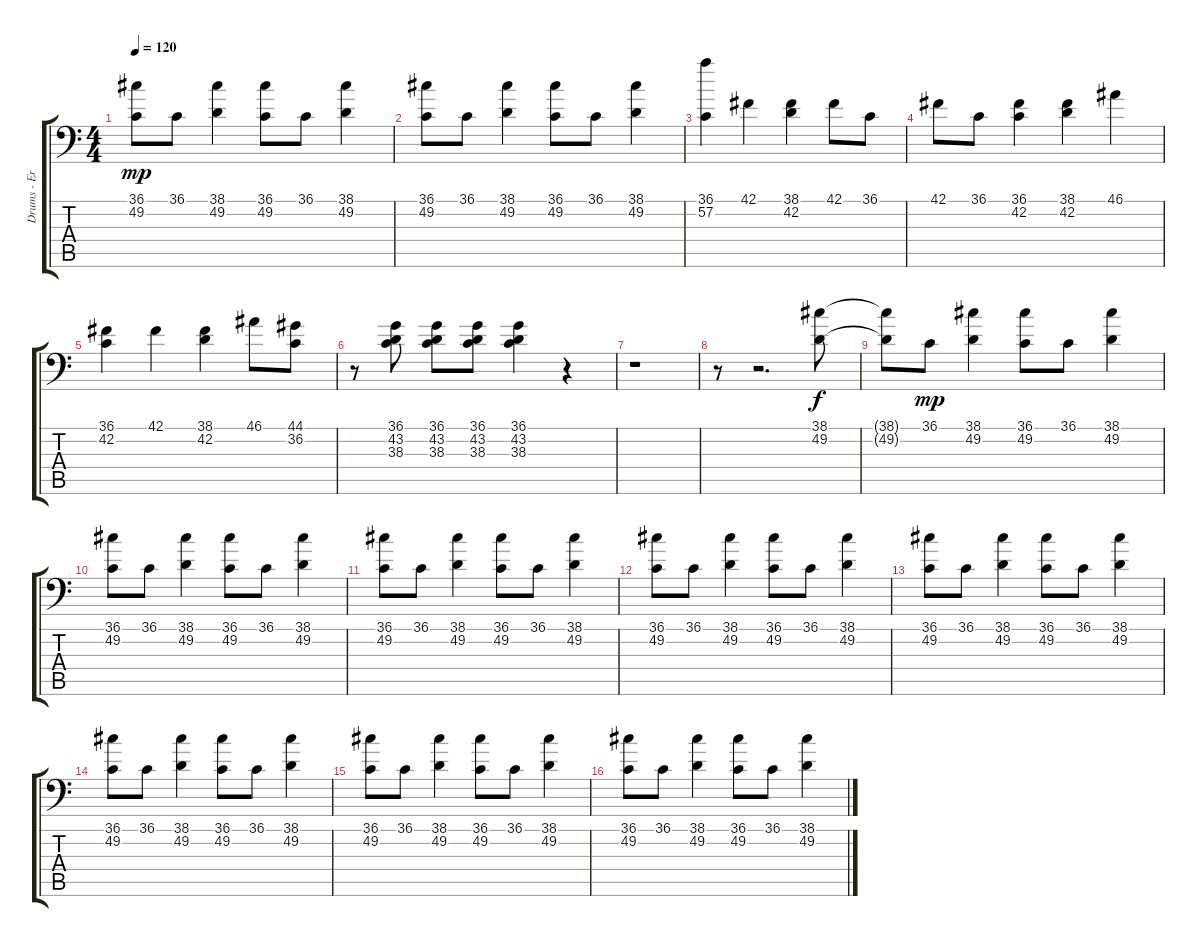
\track ("Drums - Eric Singer" "Drums - Er") {instrument acousticgrandpiano}
\staff {score tabs}
\tuning (C-1 C-1 C-1 C-1 C-1 C-1) {hide}
\ts (4 4)
\tempo 120
\clef f4
\ks c
(36.1 49.2).8{dy mp} 36.1.8 (38.1 49.2).4 (36.1 49.2).8 36.1.8 (38.1 49.2).4 |
(36.1 49.2).8 36.1.8 (38.1 49.2).4 (36.1 49.2).8 36.1.8 (38.1 49.2).4 |
(36.1 57.2).4 42.1.4 (38.1 42.2).4 42.1.8 36.1.8 |
42.1.8 36.1.8 (36.1 42.2).4 (38.1 42.2).4 46.1.4 |
(36.1 42.2).4 42.1.4 (38.1 42.2).4 46.1.8 (44.1 36.2).8 |
r.8 (36.1 43.2 38.3).8 (36.1 43.2 38.3).8 (36.1 43.2 38.3).8 (36.1 43.2 38.3).4 r.4 |
r.1 |
r.8 r.2{d} (38.1 49.2).8{dy f} |
(38.1{t} 49.2{t}).8 36.1.8{dy mp} (38.1 49.2).4 (36.1 49.2).8 36.1.8 (38.1 49.2).4 |
(36.1 49.2).8 36.1.8 (38.1 49.2).4 (36.1 49.2).8 36.1.8 (38.1 49.2).4 |
(36.1 49.2).8 36.1.8 (38.1 49.2).4 (36.1 49.2).8 36.1.8 (38.1 49.2).4 |
(36.1 49.2).8 36.1.8 (38.1 49.2).4 (36.1 49.2).8 36.1.8 (38.1 49.2).4 |
(36.1 49.2).8 36.1.8 (38.1 49.2).4 (36.1 49.2).8 36.1.8 (38.1 49.2).4 |
(36.1 49.2).8 36.1.8 (38.1 49.2).4 (36.1 49.2).8 36.1.8 (38.1 49.2).4 |
(36.1 49.2).8 36.1.8 (38.1 49.2).4 (36.1 49.2).8 36.1.8 (38.1 49.2).4 |
(36.1 49.2).8 36.1.8 (38.1 49.2).4 (36.1 49.2).8 36.1.8 (38.1 49.2).4
